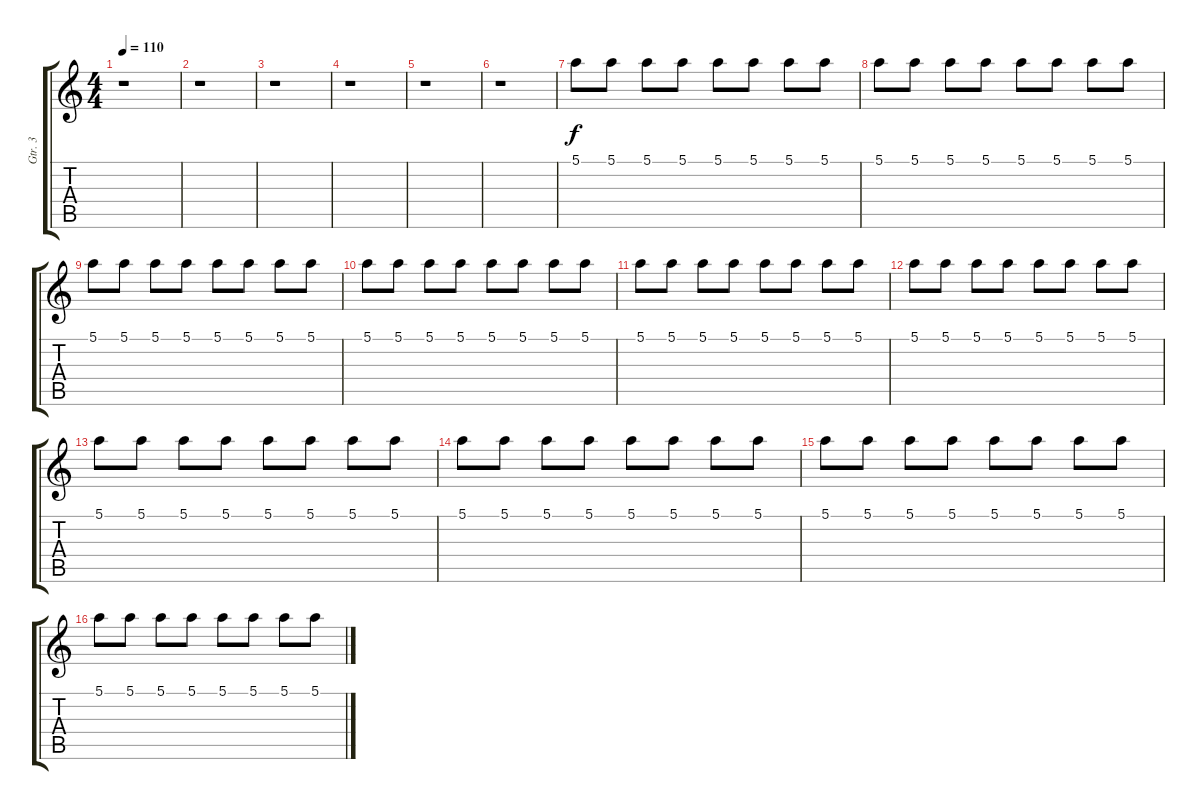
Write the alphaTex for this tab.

\track ("Gtr. 3" "Gtr. 3") {instrument electricguitarclean}
\staff {score tabs}
\tuning (E4 B3 G3 D3 A2 E2) {hide}
\ts (4 4)
\tempo 110
\clef g2
\ks c
r.1{dy f} |
r.1 |
r.1 |
r.1 |
r.1 |
r.1 |
5.1.8 5.1.8 5.1.8 5.1.8 5.1.8 5.1.8 5.1.8 5.1.8 |
5.1.8 5.1.8 5.1.8 5.1.8 5.1.8 5.1.8 5.1.8 5.1.8 |
5.1.8 5.1.8 5.1.8 5.1.8 5.1.8 5.1.8 5.1.8 5.1.8 |
5.1.8 5.1.8 5.1.8 5.1.8 5.1.8 5.1.8 5.1.8 5.1.8 |
5.1.8 5.1.8 5.1.8 5.1.8 5.1.8 5.1.8 5.1.8 5.1.8 |
5.1.8 5.1.8 5.1.8 5.1.8 5.1.8 5.1.8 5.1.8 5.1.8 |
5.1.8 5.1.8 5.1.8 5.1.8 5.1.8 5.1.8 5.1.8 5.1.8 |
5.1.8 5.1.8 5.1.8 5.1.8 5.1.8 5.1.8 5.1.8 5.1.8 |
5.1.8 5.1.8 5.1.8 5.1.8 5.1.8 5.1.8 5.1.8 5.1.8 |
5.1.8 5.1.8 5.1.8 5.1.8 5.1.8 5.1.8 5.1.8 5.1.8
